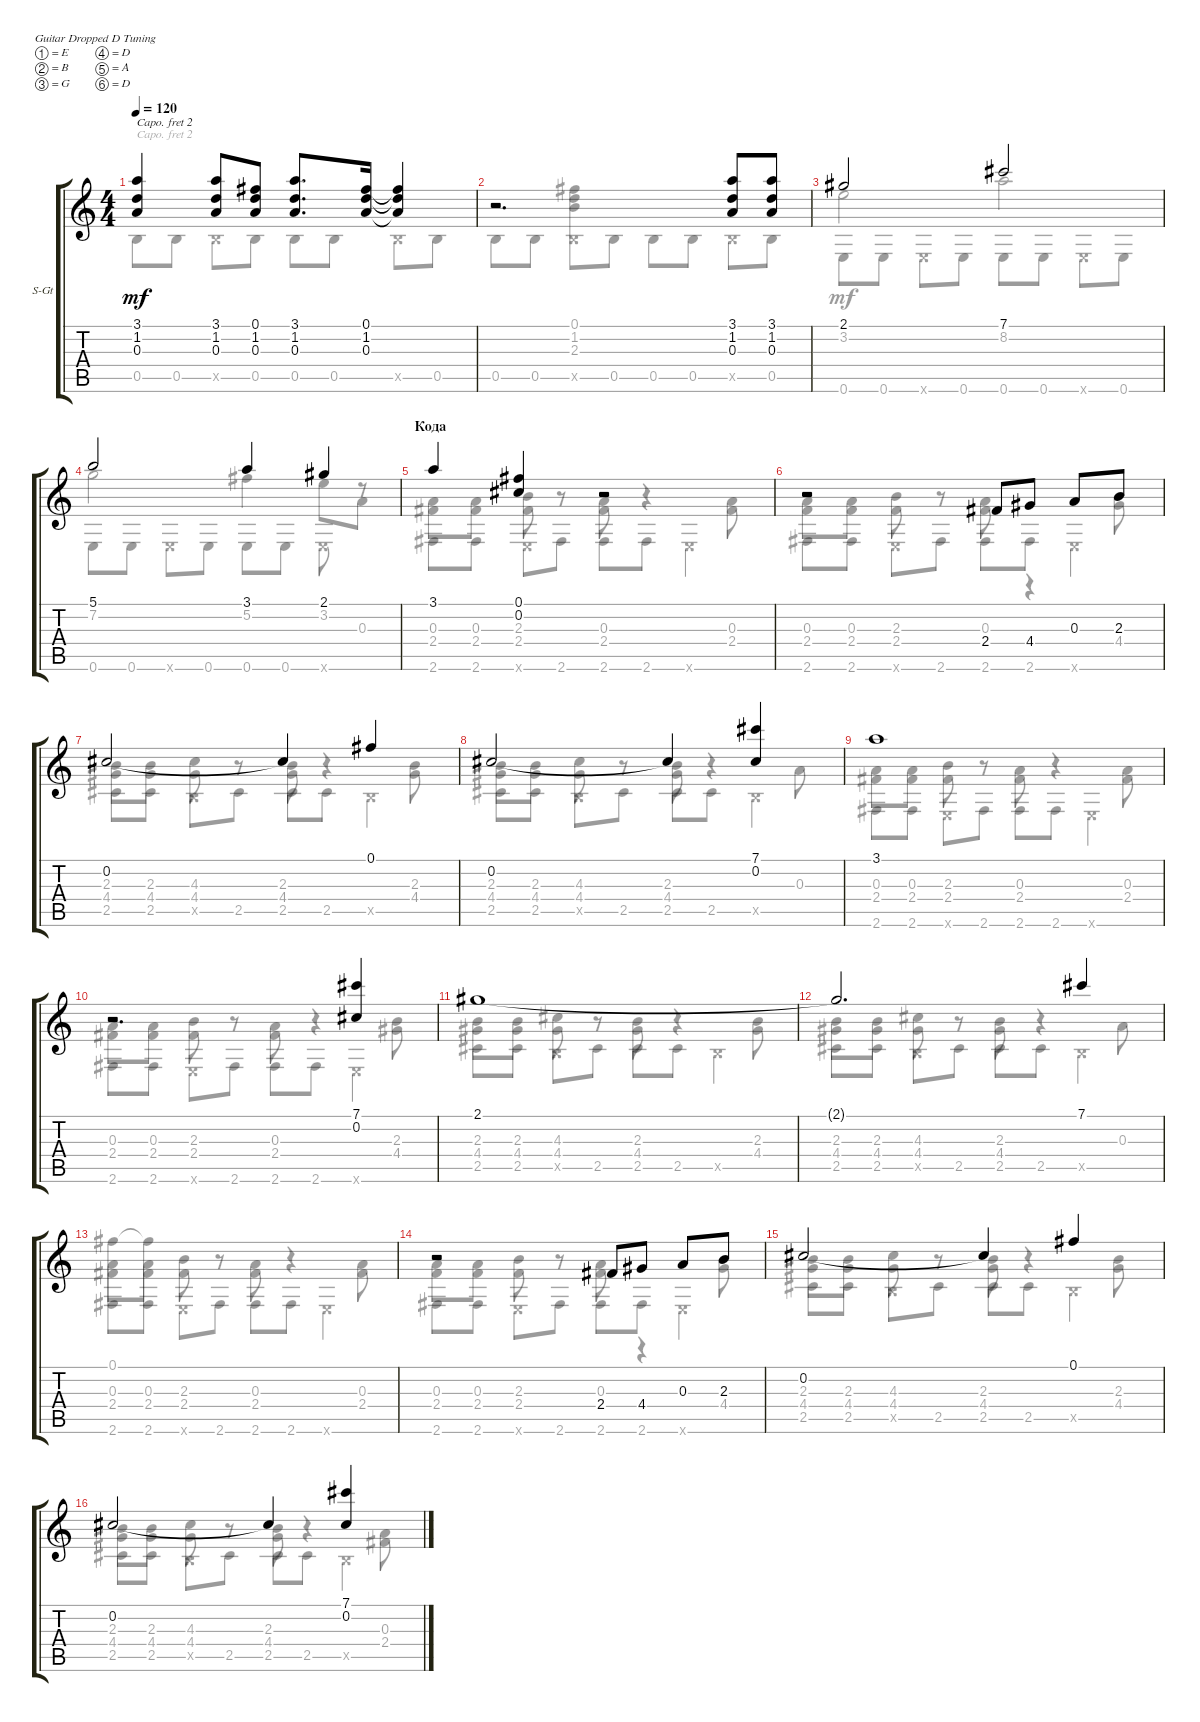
\defaultSystemsLayout 4
\bracketExtendMode groupsimilarinstruments
\firstSystemTrackNameOrientation horizontal
\otherSystemsTrackNameOrientation horizontal
\track ("Steel Guitar" "S-Gt") {instrument acousticguitarsteel}
\staff {score tabs}
\capo 2
\tuning (E4 B3 G3 D3 A2 D2)
\voice
\ts (4 4)
\tempo 120
\clef g2
\ks c
(3.1 1.2 0.3).4{dy mf} (3.1 0.3 1.2).8 (0.1 1.2 0.3).8 (3.1 0.3 1.2).8{d} (0.1 1.2 0.3).16 (0.1{t} 0.3{t} 1.2{t}).4 |
r.2{d} (3.1 1.2 0.3).8 (3.1 0.3 1.2).8 |
2.1.2 7.1.2 |
5.1.2 3.1.4 2.1.4 |
\section ("" "Кода")
3.1.4 (0.1 0.2).4 r.2 |
r.2 2.4.8 4.4.8 0.3.8 2.3.8 |
0.2.2 0.2{t}.4 0.1.4 |
0.2.2 0.2{t}.4 (7.1 0.2).4 |
3.1.1 |
r.2{d} (7.1 0.2).4 |
2.1.1 |
2.1{t}.2{d} 7.1.4 |
|
r.2 2.4.8 4.4.8 0.3.8 2.3.8 |
0.2.2 0.2{t}.4 0.1.4 |
0.2.2 0.2{t}.4 (7.1 0.2).4
\voice
\clef g2
\ottava regular
\simile none
\ks c
0.5.8{dy mf} 0.5.8 0.5{x}.8 0.5.8 0.5.8 0.5.8 0.5{x}.8 0.5.8 |
0.5.8 0.5.8 (0.5{x} 1.2 2.3 0.1).8 0.5.8 0.5.8 0.5.8 0.5{x}.8 0.5.8 |
0.6.8 0.6.8 0.6{x}.8 0.6.8 0.6.8 0.6.8 0.6{x}.8 0.6.8 |
0.6.8 0.6.8 0.6{x}.8 0.6.8 0.6.8 0.6.8 0.6{x}.8 r.8 |
2.6.8 2.6.8 0.6{x}.8 2.6.8 2.6.8 2.6.8 0.6{x}.4 |
2.6.8 2.6.8 0.6{x}.8 2.6.8 2.6.8 2.6.8 0.6{x}.4 |
2.5.8 2.5.8 0.5{x}.8 2.5.8 2.5.8 2.5.8 0.5{x}.4 |
2.5.8 2.5.8 0.5{x}.8 2.5.8 2.5.8 2.5.8 0.5{x}.4 |
2.6.8 2.6.8 0.6{x}.8 2.6.8 2.6.8 2.6.8 0.6{x}.4 |
2.6.8 2.6.8 0.6{x}.8 2.6.8 2.6.8 2.6.8 0.6{x}.4 |
2.5.8 2.5.8 0.5{x}.8 2.5.8 2.5.8 2.5.8 0.5{x}.4 |
2.5.8 2.5.8 0.5{x}.8 2.5.8 2.5.8 2.5.8 0.5{x}.4 |
(2.6 0.1).8 (2.6 0.1{t}).8 0.6{x}.8 2.6.8 2.6.8 2.6.8 0.6{x}.4 |
2.6.8 2.6.8 0.6{x}.8 2.6.8 2.6.8 2.6.8 0.6{x}.4 |
2.5.8 2.5.8 0.5{x}.8 2.5.8 2.5.8 2.5.8 0.5{x}.4 |
2.5.8 2.5.8 0.5{x}.8 2.5.8 2.5.8 2.5.8 0.5{x}.4
\voice
\clef g2
\ottava regular
\simile none
\ks c
|
|
3.2.2 8.2.2 |
7.2.2 5.2.4 3.2.8 0.3.8 |
(0.3 2.4).8 (0.3 2.4).8 (2.3 2.4).8 r.8 (0.3 2.4).8 r.4 (0.3 2.4).8 |
(0.3 2.4).8 (0.3 2.4).8 (2.3 2.4).8 r.8 (0.3 2.4).8 r.4 (2.3 4.4).8 |
(2.3 4.4).8 (2.3 4.4).8 (4.3 4.4).8 r.8 (2.3 4.4).8 r.4 (2.3 4.4).8 |
(2.3 4.4).8 (2.3 4.4).8 (4.3 4.4).8 r.8 (2.3 4.4).8 r.4 0.3.8 |
(0.3 2.4).8 (0.3 2.4).8 (2.3 2.4).8 r.8 (0.3 2.4).8 r.4 (0.3 2.4).8 |
(0.3 2.4).8 (0.3 2.4).8 (2.3 2.4).8 r.8 (0.3 2.4).8 r.4 (2.3 4.4).8 |
(2.3 4.4).8 (2.3 4.4).8 (4.3 4.4).8 r.8 (2.3 4.4).8 r.4 (2.3 4.4).8 |
(2.3 4.4).8 (2.3 4.4).8 (4.3 4.4).8 r.8 (2.3 4.4).8 r.4 0.3.8 |
(0.3 2.4).8 (0.3 2.4).8 (2.3 2.4).8 r.8 (0.3 2.4).8 r.4 (0.3 2.4).8 |
(0.3 2.4).8 (0.3 2.4).8 (2.3 2.4).8 r.8 (0.3 2.4).8 r.4 (2.3 4.4).8 |
(2.3 4.4).8 (2.3 4.4).8 (4.3 4.4).8 r.8 (2.3 4.4).8 r.4 (2.3 4.4).8 |
(2.3 4.4).8 (2.3 4.4).8 (4.3 4.4).8 r.8 (2.3 4.4).8 r.4 (0.3 2.4).8
